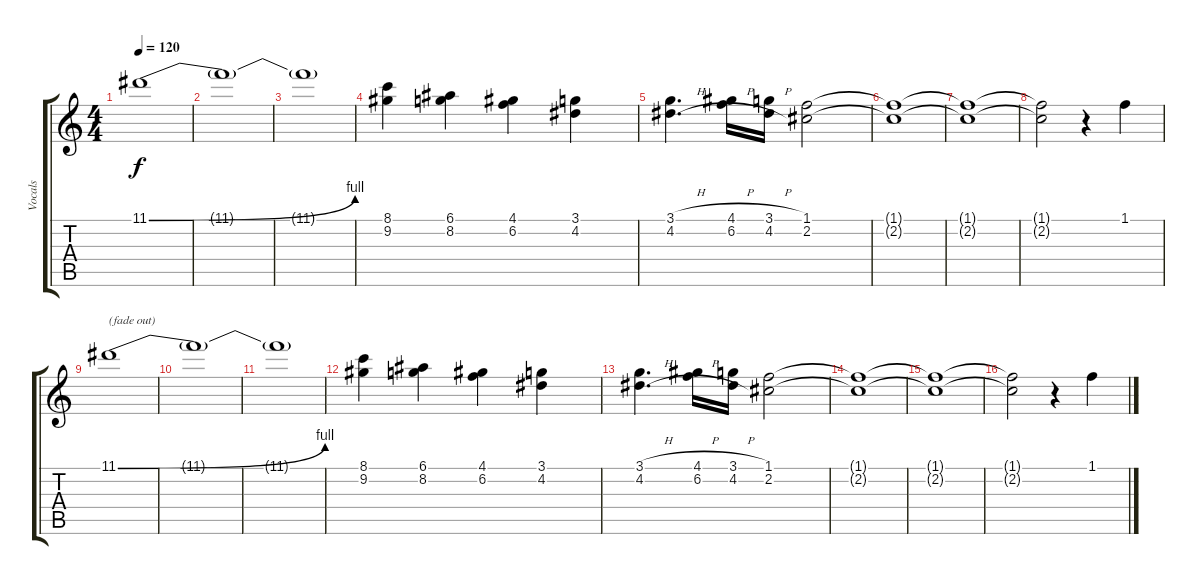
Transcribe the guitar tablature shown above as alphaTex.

\track ("Vocals" "Vocals") {instrument overdrivenguitar}
\staff {score tabs}
\tuning (E4 B3 G3 D3 A2 E2) {hide}
\ts (4 4)
\tempo 120
\clef g2
\ks c
11.1{be (bend 0 0 60 4)}.1{dy f} |
11.1{t}.1 |
11.1{t}.1 |
(8.1 9.2).4 (6.1 8.2).4 (4.1 6.2).4 (3.1 4.2).4 |
(3.1{h} 4.2{h}).4{d} (4.1{h} 6.2{h}).16 (3.1{h} 4.2{h}).16 (1.1 2.2).2 |
(1.1{t} 2.2{t}).1 |
(1.1{t} 2.2{t}).1 |
(1.1{t} 2.2{t}).2 r.4 1.1.4 |
11.1{be (bend 0 0 60 4)}.1{txt "(fade out)" volume 12} |
11.1{t}.1 |
11.1{t}.1{volume 8} |
(8.1 9.2).4 (6.1 8.2).4 (4.1 6.2).4 (3.1 4.2).4 |
(3.1{h} 4.2{h}).4{d volume 4} (4.1{h} 6.2{h}).16 (3.1{h} 4.2{h}).16 (1.1 2.2).2 |
(1.1{t} 2.2{t}).1 |
(1.1{t} 2.2{t}).1{volume 0} |
(1.1{t} 2.2{t}).2 r.4 1.1.4
